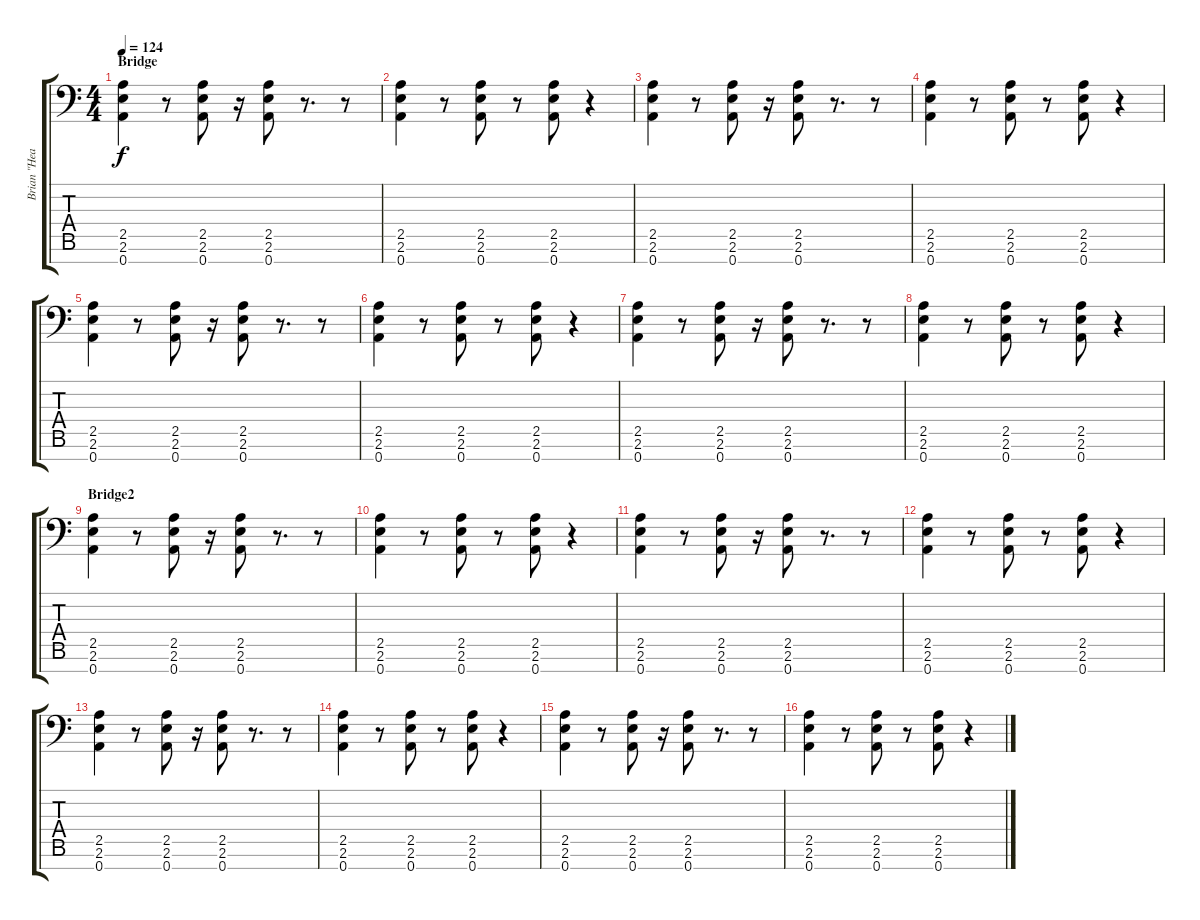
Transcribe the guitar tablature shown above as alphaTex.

\track ("Brian \"Head\" Welch" "Brian \"Hea") {instrument distortionguitar}
\staff {score tabs}
\tuning (D4 A3 F3 C3 G2 D2 A1) {hide}
\ts (4 4)
\section ("" "Bridge")
\tempo 124
\clef f4
\ks c
(2.5 2.6 0.7).4{dy f} r.8 (2.5 2.6 0.7).8 r.16 (2.5 2.6 0.7).8 r.8{d} r.8 |
(2.5 2.6 0.7).4 r.8 (2.5 2.6 0.7).8 r.8 (2.5 2.6 0.7).8 r.4 |
(2.5 2.6 0.7).4 r.8 (2.5 2.6 0.7).8 r.16 (2.5 2.6 0.7).8 r.8{d} r.8 |
(2.5 2.6 0.7).4 r.8 (2.5 2.6 0.7).8 r.8 (2.5 2.6 0.7).8 r.4 |
(2.5 2.6 0.7).4 r.8 (2.5 2.6 0.7).8 r.16 (2.5 2.6 0.7).8 r.8{d} r.8 |
(2.5 2.6 0.7).4 r.8 (2.5 2.6 0.7).8 r.8 (2.5 2.6 0.7).8 r.4 |
(2.5 2.6 0.7).4 r.8 (2.5 2.6 0.7).8 r.16 (2.5 2.6 0.7).8 r.8{d} r.8 |
(2.5 2.6 0.7).4 r.8 (2.5 2.6 0.7).8 r.8 (2.5 2.6 0.7).8 r.4 |
\section ("" "Bridge2")
(2.5 2.6 0.7).4 r.8 (2.5 2.6 0.7).8 r.16 (2.5 2.6 0.7).8 r.8{d} r.8 |
(2.5 2.6 0.7).4 r.8 (2.5 2.6 0.7).8 r.8 (2.5 2.6 0.7).8 r.4 |
(2.5 2.6 0.7).4 r.8 (2.5 2.6 0.7).8 r.16 (2.5 2.6 0.7).8 r.8{d} r.8 |
(2.5 2.6 0.7).4 r.8 (2.5 2.6 0.7).8 r.8 (2.5 2.6 0.7).8 r.4 |
(2.5 2.6 0.7).4 r.8 (2.5 2.6 0.7).8 r.16 (2.5 2.6 0.7).8 r.8{d} r.8 |
(2.5 2.6 0.7).4 r.8 (2.5 2.6 0.7).8 r.8 (2.5 2.6 0.7).8 r.4 |
(2.5 2.6 0.7).4 r.8 (2.5 2.6 0.7).8 r.16 (2.5 2.6 0.7).8 r.8{d} r.8 |
(2.5 2.6 0.7).4 r.8 (2.5 2.6 0.7).8 r.8 (2.5 2.6 0.7).8 r.4
